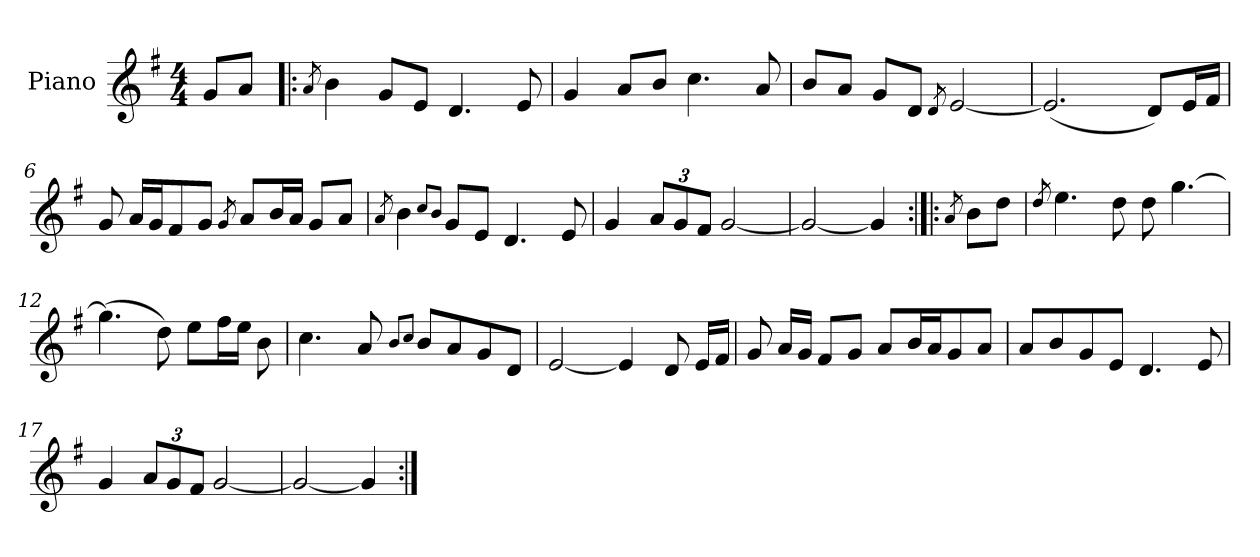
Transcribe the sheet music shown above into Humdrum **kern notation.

**kern
*part1
*staff1
*I"Piano
*I'Pno
*clefG2
*k[f#]
*G:
*M4/4
=1
8g/L
8a/J
=2!|:
8qa/
4b\
8g/L
8e/J
4.d/
8e/
=3
4g/
8a/L
8b/J
4.cc\
8a/
=4
8b/L
8a/J
8g/L
8d/J
8qd/
[2e/
=5
(<2.e/]
8d/L)
16e/L
16f#/JJ
=6
8g/
16a/LL
16g/J
8f#/
8g/J
8qg/
8a/L
16b/L
16a/JJ
8g/L
8a/J
!!LO:LB:g=z
=7
8qa/
4b\
8qcc/L
8qb/J
8g/L
8e/J
4.d/
8e/
=8
4g/
*Xbrackettup
12a/L
12g/
12f#/J
[2g/
=9
2g/_
4g/]
=10:|!|:
8qa/
8b\L
8dd\J
=11
8qdd/
4.ee\
8dd\
8dd\
[4.gg\
=12
(>4.gg\]
8dd\)
8ee\L
16ff#\L
16ee\JJ
8b\
!!LO:LB:g=z
=13
4.cc\
8a/
8qb/L
8qcc/J
8b/L
8a/
8g/
8d/J
=14
[2e/
4e/]
8d/
16e/LL
16f#/JJ
=15
8g/
16a/LL
16g/JJ
8f#/L
8g/J
8a/L
16b/L
16a/J
8g/
8a/J
=16
8a/L
8b/
8g/
8e/J
4.d/
8e/
=17
4g/
12a/L
12g/
12f#/J
[2g/
=18
2g/_
4g/]
=:|!
*-
